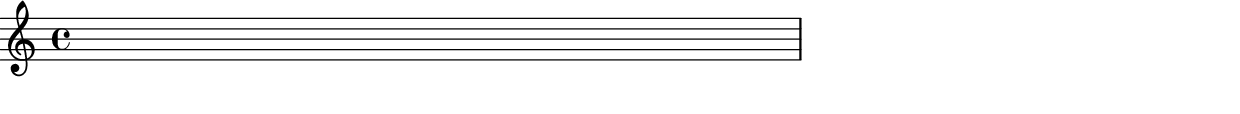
%% Generated by lilypond-book.py
%% Options: [exampleindent=10.16\mm,indent=0\mm,line-width=160\mm,noragged-right,quote]
\include "lilypond-book-preamble.ly"


% ****************************************************************
% Start cut-&-pastable-section
% ****************************************************************



\paper {
  indent = 0\mm
  line-width = 160\mm
  % offset the left padding, also add 1mm as lilypond creates cropped
  % images with a little space on the right
  line-width = #(- line-width (* mm  3.000000) (* mm 1))
  ragged-right = ##f
  line-width = 160\mm - 2.0 * 10.16\mm
  % offset the left padding, also add 1mm as lilypond creates cropped
  % images with a little space on the right
  line-width = #(- line-width (* mm  3.000000) (* mm 1))
}

\layout {
  
}





% ****************************************************************
% ly snippet:
% ****************************************************************
\sourcefileline 902
\score {
  { s1 }
  \header {
    piece = \markup { \fontsize #4 \bold "PRAELUDIUM I" }
    subtitle = \markup { \italic "(Excerpt)" }
  }
}



% ****************************************************************
% end ly snippet
% ****************************************************************
